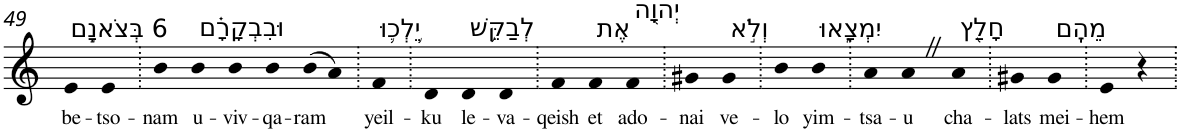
**kern	**text
*part1	*part1
*staff1	*staff1
*I"Piano	*
*I'Pno	*
!!LO:PB:g=z
*clefG2	*
*k[]	*
=49	=49
!LO:TX:a:t=6 בְּצֹאנָ֣ם	!
!	!LO:LY:b
4e	be-
!	!LO:LY:b
4e	-tso-
=50.	=50.
!	!LO:LY:b
4b	-nam
!LO:TX:a:t=וּבִבְקָרָ֗ם	!
!	!LO:LY:b
4b	u-
!	!LO:LY:b
4b	-viv-
!	!LO:LY:b
4b	-qa-
!	!LO:LY:b
(>8b	-ram
8a)	.
=51.	=51.
!LO:TX:a:t=יֵ֥לְכ֛וּ	!
!	!LO:LY:b
4f	yeil-
=52.	=52.
!	!LO:LY:b
4d	-ku
!LO:TX:a:t=לְבַקֵּ֥שׁ	!
!	!LO:LY:b
4d	le-
!	!LO:LY:b
4d	-va-
=53.	=53.
!	!LO:LY:b
4f	-qeish
!LO:TX:a:t=אֶת	!
!	!LO:LY:b
4f	et
!LO:TX:a:t=יְהוָ֖ה	!
!	!LO:LY:b
4f	ado-
=54.	=54.
!	!LO:LY:b
4g#X	-nai
!LO:TX:a:t=וְלֹ֣א	!
!	!LO:LY:b
4g#	ve-
=55.	=55.
!	!LO:LY:b
4b	-lo
!LO:TX:a:t=יִמְצָ֑אוּ	!
!	!LO:LY:b
4b	yim-
=56.	=56.
!	!LO:LY:b
4a	-tsa-
!	!LO:LY:b
4aZ	-u
!LO:TX:a:t=חָלַ֖ץ	!
!	!LO:LY:b
4a	cha-
=57.	=57.
!	!LO:LY:b
4g#X	-lats
!LO:TX:a:t=מֵהֶֽם	!
!	!LO:LY:b
4g#	mei-
=58.	=58.
!	!LO:LY:b
4e	-hem
4r	.
=.	=.
*-	*-
